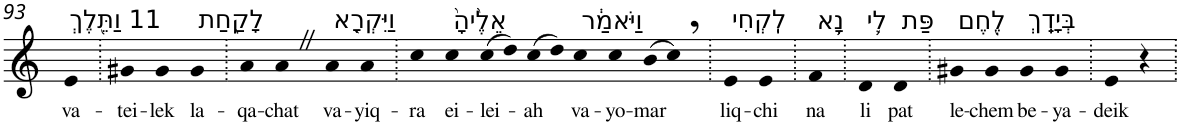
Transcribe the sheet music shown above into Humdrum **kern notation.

**kern	**text
*part1	*part1
*staff1	*staff1
*I"Piano	*
*I'Pno	*
!!LO:PB:g=z
*clefG2	*
*k[]	*
=93	=93
!LO:TX:a:t=11 וַתֵּ֖לֶךְ	!
!	!LO:LY:b
4e	va-
=94.	=94.
!	!LO:LY:b
4g#X	-tei-
!	!LO:LY:b
4g#	-lek
!LO:TX:a:t=לָקַ֑חַת	!
!	!LO:LY:b
4g#	la-
=95.	=95.
!	!LO:LY:b
4a	-qa-
!	!LO:LY:b
4aZ	-chat
!LO:TX:a:t=וַיִּקְרָ֤א	!
!	!LO:LY:b
4a	va-
!	!LO:LY:b
4a	-yiq-
=96.	=96.
!	!LO:LY:b
4cc	-ra
!LO:TX:a:t=אֵלֶ֙יהָ֙	!
!	!LO:LY:b
4cc	ei-
!	!LO:LY:b
(>8cc	-lei-
8dd)	.
!	!LO:LY:b
(>8cc	-ah
8dd)	.
!LO:TX:a:t=וַיֹּאמַ֔ר	!
!	!LO:LY:b
4cc	va-
!	!LO:LY:b
4cc	-yo-
!	!LO:LY:b
(>8b	-mar
8cc,)	.
=97.	=97.
!LO:TX:a:t=לִֽקְחִי	!
!	!LO:LY:b
4e	liq-
!	!LO:LY:b
4e	-chi
=98.	=98.
!LO:TX:a:t=נָ֥א	!
!	!LO:LY:b
4f	na
=99.	=99.
!LO:TX:a:t=לִ֛י	!
!	!LO:LY:b
4d	li
!LO:TX:a:t=פַּת	!
!	!LO:LY:b
4d	pat
=100.	=100.
!LO:TX:a:t=לֶ֖חֶם	!
!	!LO:LY:b
4g#X	le-
!	!LO:LY:b
4g#	-chem
!LO:TX:a:t=בְּיָדֵֽךְ	!
!	!LO:LY:b
4g#	be-
!	!LO:LY:b
4g#	-ya-
=101.	=101.
!	!LO:LY:b
4e	-deik
4r	.
=.	=.
*-	*-
